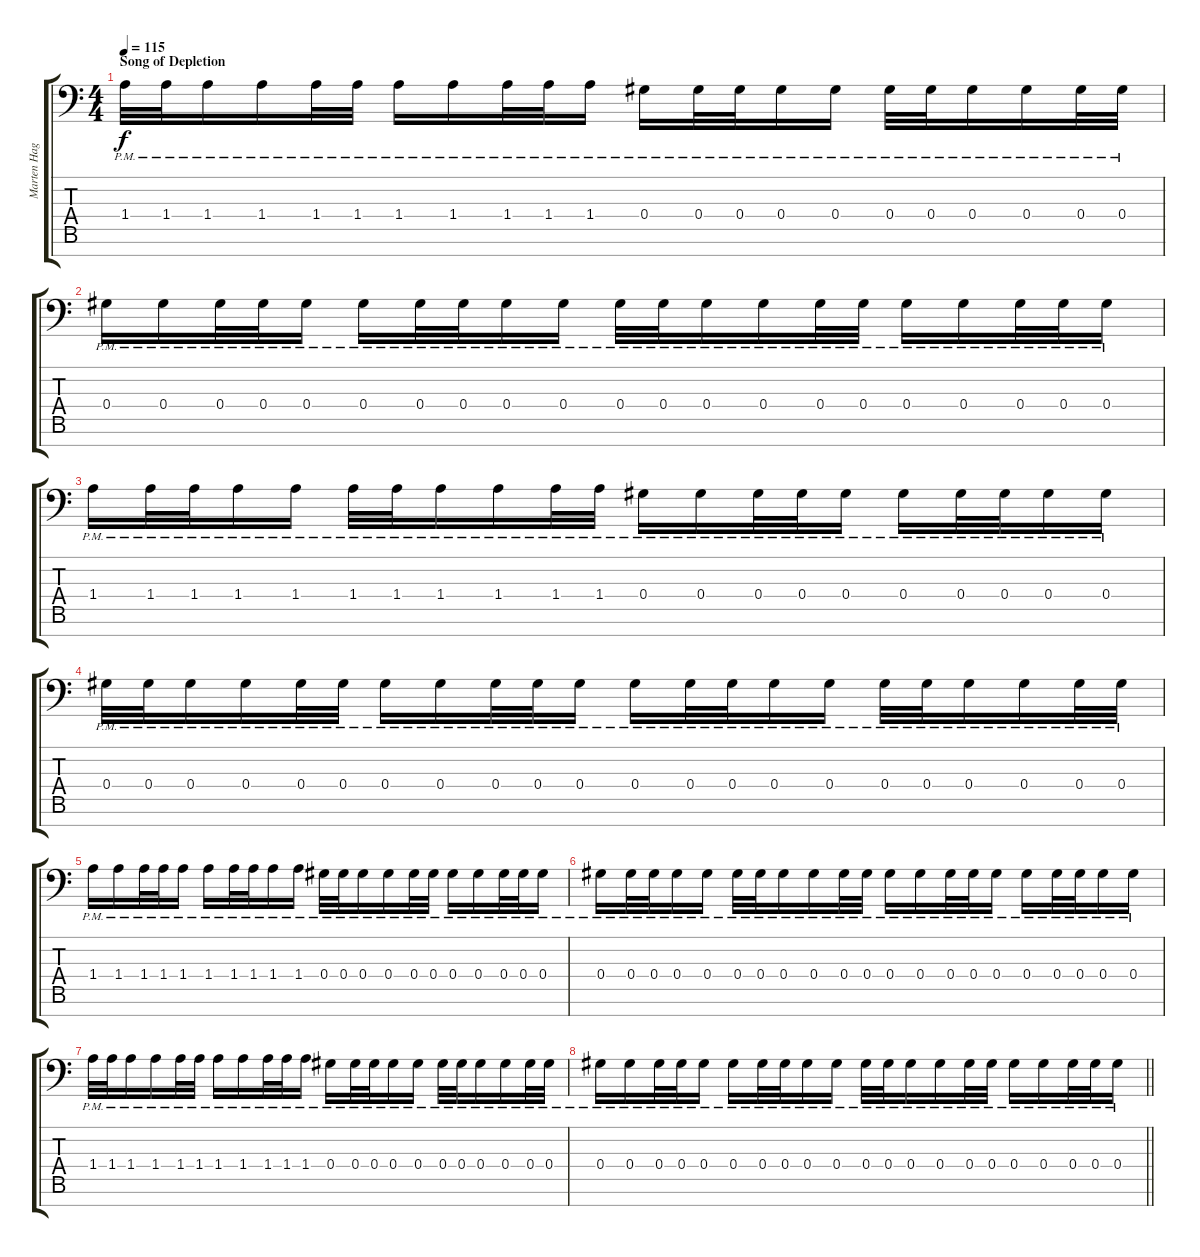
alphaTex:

\track ("Marten Hagstrom (Guitar 2)" "Marten Hag") {instrument overdrivenguitar}
\staff {score tabs}
\tuning (Bb3 F3 Db3 Ab2 Eb2 Bb1 F1) {hide}
\ts (4 4)
\section ("" "Song of Depletion")
\tempo 115
\clef f4
\ks c
1.4{pm}.32{dy f} 1.4{pm}.32 1.4{pm}.16 1.4{pm}.16 1.4{pm}.32 1.4{pm}.32 1.4{pm}.16 1.4{pm}.16 1.4{pm}.32 1.4{pm}.32 1.4{pm}.16 0.4{pm}.16 0.4{pm}.32 0.4{pm}.32 0.4{pm}.16 0.4{pm}.16 0.4{pm}.32 0.4{pm}.32 0.4{pm}.16 0.4{pm}.16 0.4{pm}.32 0.4{pm}.32 |
0.4{pm}.16 0.4{pm}.16 0.4{pm}.32 0.4{pm}.32 0.4{pm}.16 0.4{pm}.16 0.4{pm}.32 0.4{pm}.32 0.4{pm}.16 0.4{pm}.16 0.4{pm}.32 0.4{pm}.32 0.4{pm}.16 0.4{pm}.16 0.4{pm}.32 0.4{pm}.32 0.4{pm}.16 0.4{pm}.16 0.4{pm}.32 0.4{pm}.32 0.4{pm}.16 |
1.4{pm}.16 1.4{pm}.32 1.4{pm}.32 1.4{pm}.16 1.4{pm}.16 1.4{pm}.32 1.4{pm}.32 1.4{pm}.16 1.4{pm}.16 1.4{pm}.32 1.4{pm}.32 0.4{pm}.16 0.4{pm}.16 0.4{pm}.32 0.4{pm}.32 0.4{pm}.16 0.4{pm}.16 0.4{pm}.32 0.4{pm}.32 0.4{pm}.16 0.4{pm}.16 |
0.4{pm}.32 0.4{pm}.32 0.4{pm}.16 0.4{pm}.16 0.4{pm}.32 0.4{pm}.32 0.4{pm}.16 0.4{pm}.16 0.4{pm}.32 0.4{pm}.32 0.4{pm}.16 0.4{pm}.16 0.4{pm}.32 0.4{pm}.32 0.4{pm}.16 0.4{pm}.16 0.4{pm}.32 0.4{pm}.32 0.4{pm}.16 0.4{pm}.16 0.4{pm}.32 0.4{pm}.32 |
1.4{pm}.16 1.4{pm}.16 1.4{pm}.32 1.4{pm}.32 1.4{pm}.16 1.4{pm}.16 1.4{pm}.32 1.4{pm}.32 1.4{pm}.16 1.4{pm}.16 0.4{pm}.32 0.4{pm}.32 0.4{pm}.16 0.4{pm}.16 0.4{pm}.32 0.4{pm}.32 0.4{pm}.16 0.4{pm}.16 0.4{pm}.32 0.4{pm}.32 0.4{pm}.16 |
0.4{pm}.16 0.4{pm}.32 0.4{pm}.32 0.4{pm}.16 0.4{pm}.16 0.4{pm}.32 0.4{pm}.32 0.4{pm}.16 0.4{pm}.16 0.4{pm}.32 0.4{pm}.32 0.4{pm}.16 0.4{pm}.16 0.4{pm}.32 0.4{pm}.32 0.4{pm}.16 0.4{pm}.16 0.4{pm}.32 0.4{pm}.32 0.4{pm}.16 0.4{pm}.16 |
1.4{pm}.32 1.4{pm}.32 1.4{pm}.16 1.4{pm}.16 1.4{pm}.32 1.4{pm}.32 1.4{pm}.16 1.4{pm}.16 1.4{pm}.32 1.4{pm}.32 1.4{pm}.16 0.4{pm}.16 0.4{pm}.32 0.4{pm}.32 0.4{pm}.16 0.4{pm}.16 0.4{pm}.32 0.4{pm}.32 0.4{pm}.16 0.4{pm}.16 0.4{pm}.32 0.4{pm}.32 |
\barLineRight lightlight
0.4{pm}.16 0.4{pm}.16 0.4{pm}.32 0.4{pm}.32 0.4{pm}.16 0.4{pm}.16 0.4{pm}.32 0.4{pm}.32 0.4{pm}.16 0.4{pm}.16 0.4{pm}.32 0.4{pm}.32 0.4{pm}.16 0.4{pm}.16 0.4{pm}.32 0.4{pm}.32 0.4{pm}.16 0.4{pm}.16 0.4{pm}.32 0.4{pm}.32 0.4{pm}.16
